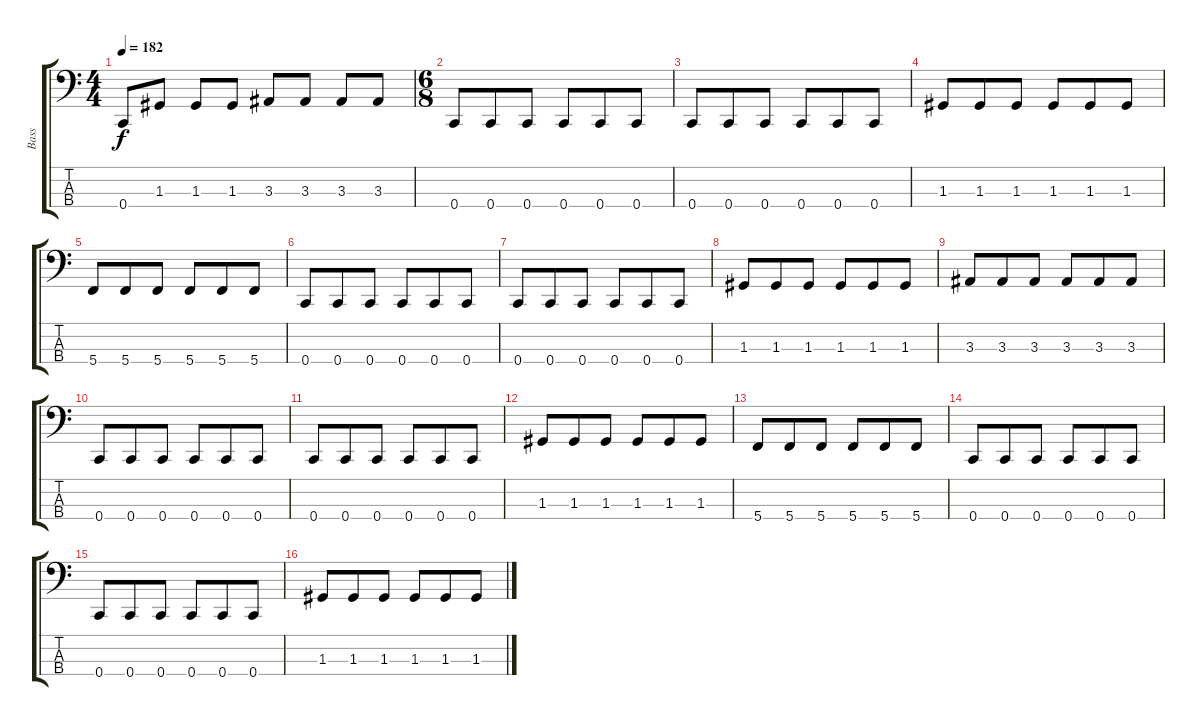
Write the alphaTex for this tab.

\track ("Bass" "Bass") {instrument electricbasspick}
\staff {score tabs}
\tuning (F2 C2 G1 C1) {hide}
\ts (4 4)
\tempo 182
\clef f4
\ks c
0.4.8{dy f} 1.3.8 1.3.8 1.3.8 3.3.8 3.3.8 3.3.8 3.3.8 |
\ts (6 8)
0.4.8 0.4.8 0.4.8 0.4.8 0.4.8 0.4.8 |
0.4.8 0.4.8 0.4.8 0.4.8 0.4.8 0.4.8 |
1.3.8 1.3.8 1.3.8 1.3.8 1.3.8 1.3.8 |
5.4.8 5.4.8 5.4.8 5.4.8 5.4.8 5.4.8 |
0.4.8 0.4.8 0.4.8 0.4.8 0.4.8 0.4.8 |
0.4.8 0.4.8 0.4.8 0.4.8 0.4.8 0.4.8 |
1.3.8 1.3.8 1.3.8 1.3.8 1.3.8 1.3.8 |
3.3.8 3.3.8 3.3.8 3.3.8 3.3.8 3.3.8 |
0.4.8 0.4.8 0.4.8 0.4.8 0.4.8 0.4.8 |
0.4.8 0.4.8 0.4.8 0.4.8 0.4.8 0.4.8 |
1.3.8 1.3.8 1.3.8 1.3.8 1.3.8 1.3.8 |
5.4.8 5.4.8 5.4.8 5.4.8 5.4.8 5.4.8 |
0.4.8 0.4.8 0.4.8 0.4.8 0.4.8 0.4.8 |
0.4.8 0.4.8 0.4.8 0.4.8 0.4.8 0.4.8 |
1.3.8 1.3.8 1.3.8 1.3.8 1.3.8 1.3.8
